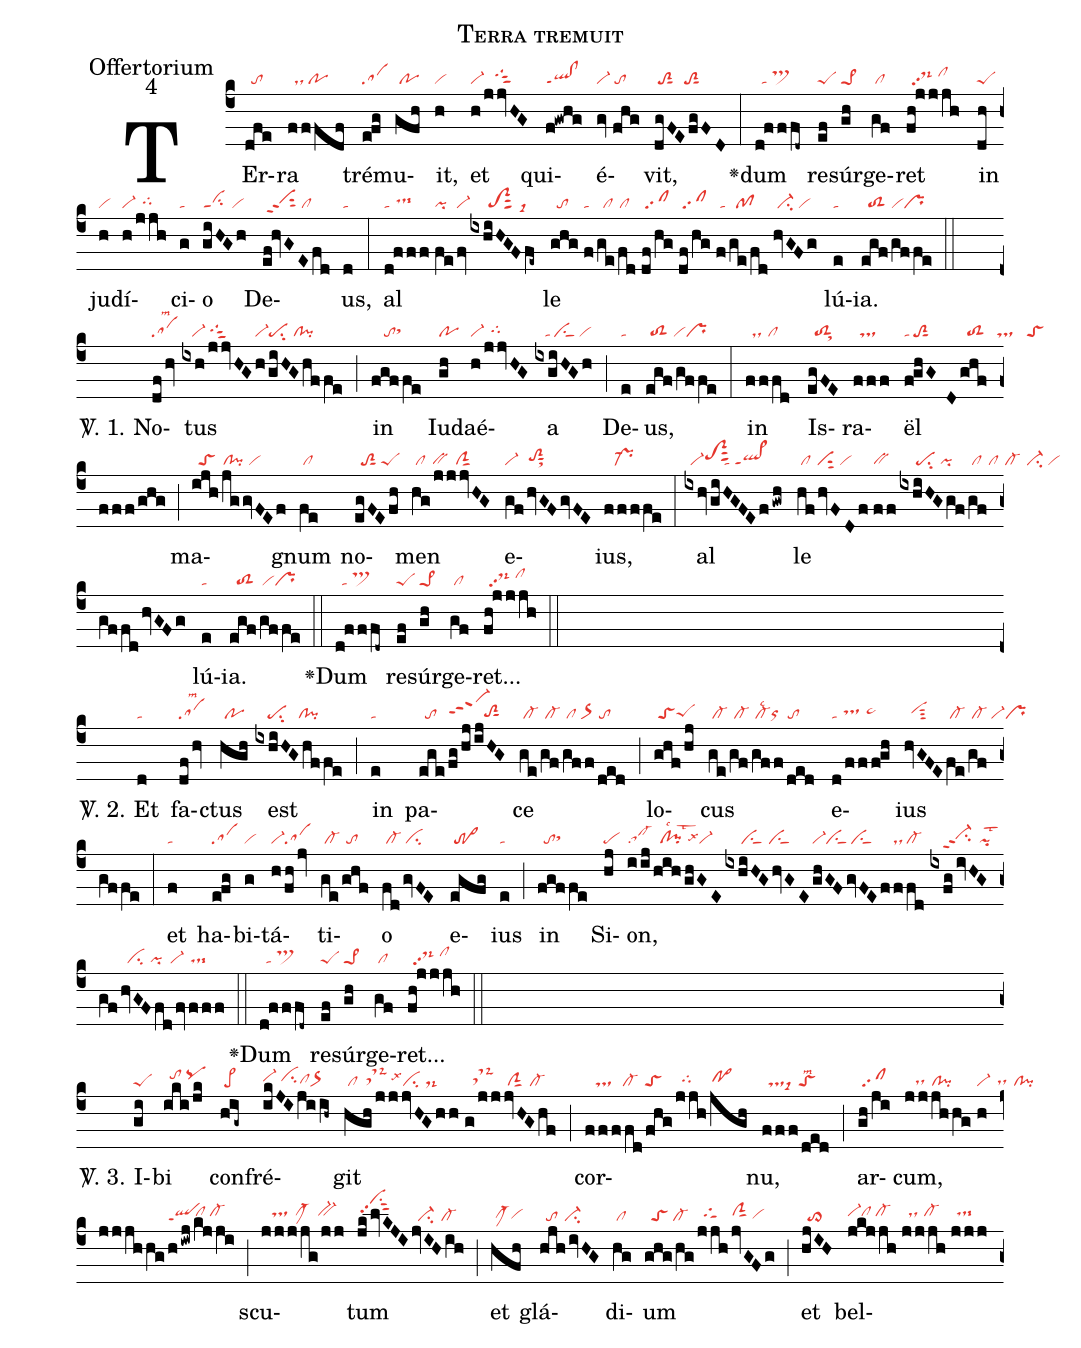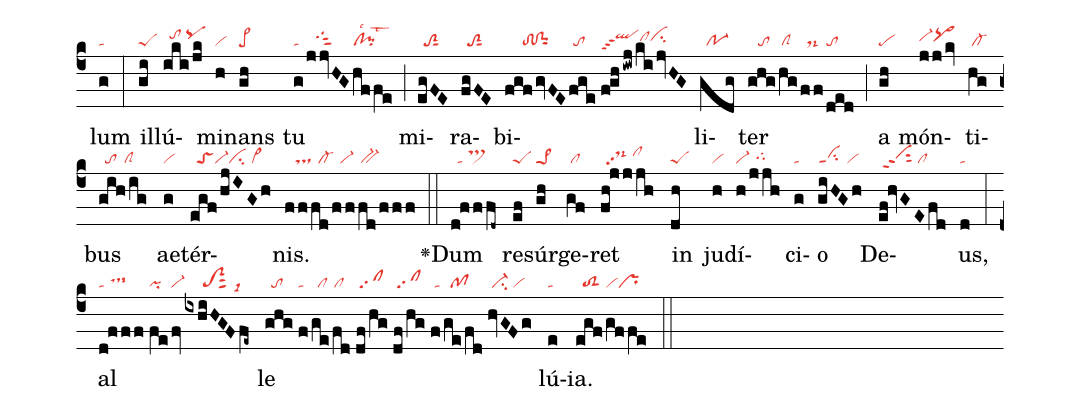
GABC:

name:Terra tremuit;
office-part:Offertorium;
mode:4;
nabc-lines:1;
%%
(c4) TEr(dfe|//to)ra(fffdf|//ds/po) tré(e!fg|sa)mu(gfh|/po)it,(h|vi) %(;)
et(h/jjvHG|vi-///tgS3hi) qui(f!gwhg|ql!clppt1)é(gv///fhg|vi-/to)vit,(dgFE/fgFD|/toS2sut1///toS2sut1) (:)

<v>\greheightstar</v> dum(d!fffd~|//ta//ts>hi) re(ef|peS)súr(gh|pe>1)ge(gf|/cl)ret(fh!jjjh|//ds-hipp2/clhi) %(;)
in(dh|peS) ju(h|vi)dí(h/jjh|vi-//tghh)ci(g|ta)o(giHGh|cippt1/vi) De(ef!hvGE/fd|/vihhppt2sut2/cl)us,(d|ta) (:)
al(d!fff|ta//ts-hh|//fe|pi|/fvixhiHGF/fe~|vi-/////toS2sut2//st-)
le(ghg|//to|//f|ta|/ge/fd|//cl//cl|///df/hg|/clpp2|//df/hg|/clpp2|//f/ge/fd|/ta///pf|//hvGFg|/ci-/vi)
lú(e|ta)ia.(egf/gffe|//toS2/vipr) (::Z)

<sp>V/</sp>. 1. No(dfhv|salsm2)tus(ixh/jjvHG|///vi-/tgS3hh|h/giHGhf/fe|vi-pesu2/cl!pi) (;)
in(fgf/fe|////tosthh) Iu(gh|po)daé(h/jjvHG|vi-//tghh)a(ixgiHGh|///ta/ciS/vi) (;)
De(e|ta)us,(egf/gf/fe|/toS2/vipr) (:)
in(fffd|//ds//cl) Is(egFE|//toS2``sthe)ra(fff|//ts)ël(fghGD|ta/toS2sut1|/ghf/fff/ghg|//toS2///ts////toS) (;)
ma(ijh/jg/gvFEf|//toS//cl!pi/vi)gnum(fe|/cl) no(egFEfh|//toS2sut1/peS)men(hg/jjjvHG|/cl//bv//clSsut1)
e(gfhvGFgvFE|vi-///toS2hhsut1``st)ius,(ffffe|///pr-) (:)
al(ixhvgiHGFEfgwh|//vi-toS2hhsut2``ta/ql>ppt1)
le(hfhvFDf|/cl//visut2/vi|///ff|bv|/ixhiHGgf|/////pesu2/pi|/gf/gf/fd/hvGFg|/cl//cl//cl-//ci-/vi)
lú(e|ta)ia.(egf/gf/fe|//toS2//vipr) (::)

<v>\greheightstar</v> Dum(d!fffd~|//ta//ts>hi) re(ef|peS)súr(gh|pe>1)ge(gf|/cl)ret...(fh!jjjh|//ds-hipp2/clhi) (::Z)

<sp>V/</sp>. 2. Et(d|ta) fa(dfhv|salsm2)ctus(hgh|/po) est(ixhiHGhf/fe|////pesu2///cl!pi) (;)
in(e|ta) pa(ege|//to|/fg/hj|vi-hhppt3|/ijHG|///toS2hgsut1)ce(ge/gf|/cl-//cl-|/gff/ded|/cl/or>//to) (;)
lo(ghf/hj|/toSpeShg)cus(ge/gf|/cl-//cl-|/gff/ded|/cl-lsc2orhg//to)
e(d/fff!gh|ta//tshh//pe~hh)ius(hvGFE|//vihhsut3|fe/gf/gf/fe|/cl-//cl-/vi-pr) (:)
et(f|ta) ha(efg|sa)bi(g|vi)tá(h/fhjv|vi-sa)ti(ge/ghf|/cl-//to)o(fdgvFE|/cl-/ci) e(egfg|/tr>)ius(e|ta) (;)
in(fgf/fe|//tosthh)
Si(hj|pe)on,(i/ij|sa!cl-|/hih/ghGE|//cl!pilsc1lst3```vi-lsx4|/ixhiHGhvGE|/////ciS//ciS|ghGFgvFE|vi-ciS/ciS|fffd|////ds/cl-|//ixfgivHGgf|////vi-hhppt2su2//pilst2|hvGFfdfvfff|//ci/pi//vi-//ts-) (::)

<v>\greheightstar</v> Dum(d!fffd~|//ta//ts>hi) re(ef|peS)súr(gh|pe>1)ge(gf|/cl)ret...(fh!jjjh|//ds-hipp2/clhi) (::Z)

<sp>V/</sp>. 3. I(gi|peS)bi(iki/jk|//tohi/pqhi)
con(hig~|/pe>)fré(ikJIjiih~|vi-hh/cihhclhgor>)git(hgh/jjjvHGhh|/cl//tsM-lsx6ci/ds-|///g/jjjvHGhf|//tsM-///clSsut1//cl-) (;)
cor(ffffd/fhg|///ts///cl-//toS|/jjh/jgh|//tghh//////po>hh)nu,(fff/ded|//tsst-//toSlsm2) (;)
ar(gh/ji|/clpp2)cum,(jjjhhg|///dshg//cl!pi|///h/jjjhhg|vi-//dshg//cl!pi|/hiwj/kjji|qlppt1``clhh/cl-hh) (;)
scu(jjjjg/jj|///tshh//clM-hh//bv-hh)tum(jklvKJI|/vihmpp2su1sut2|jvIHih|//ci-//cl-) (;)
et(hfh|/clM-hgvihg) glá(hjhivHG|//to//ci-)di(hg|/cl)um(ghg/hg|//toS/cl-|/jjh/jvGFg|//tgShh////clShhsut1/vihg) (;)
et(hjIH|//to>) bel(jkj/jh|vi-hhclhh/cl-hh|//jjjh//jjj|//dshh//cl-hh/////ts-hh)lum(g|ta) (:)
il(gi|peS)lú(iki/jk|//tohi/pqhi)mi(h|vi)nans(gh|pe>) tu(g/jjvHGhffe|ta/////tgS3hi//////cl!pilsc1lst3) (;)
mi(egFE|//toS2sut1)ra(fgFE|//toS2sut1)bi(fgfgvFEfge|/////to!ciG///////to|//fghiwj/kijvHG|qlhippt3clhhcihh)li(gdg|//po-1)ter(ghg/hg|///to///clS|/ff/ded|//ds-//to) (;)
a(gh|pe) món(jj/kv|vi-hhpq>hh)ti(hg|/cl-)bus(gih/ig|//to//clS)
ae(g|vi)tér(egf/hjIGh|//toSvi-ci/vi>)nis.(fffd/fffd/fff|///ts//cl-//vi-//bv-) (::)

<v>\greheightstar</v> Dum(d!fffd~|//ta//ts>hi) re(ef|peS)súr(gh|pe>1)ge(gf|/cl)ret(fh!jjjh|//ds-hipp2/clhi) %(;)
in(dh|peS) ju(h|vi)dí(h/jjh|vi-//tghh)ci(g|ta)o(giHGh|cippt1/vi) De(ef!hvGE/fd|/vihhppt2sut2/cl)us,(d|ta) (:)
al(d!fff|ta//ts-hh|//fe|pi|/fvixhiHGF/fe~|vi-/////toS2sut2//st-)
le(ghg|//to|//f|ta|/ge/fd|//cl//cl|///df/hg|/clpp2|//df/hg|/clpp2|//f/ge/fd|/ta///pf|//hvGFg|/ci-/vi)
lú(e|ta)ia.(egf/gffe|//toS2/vipr) (::)
